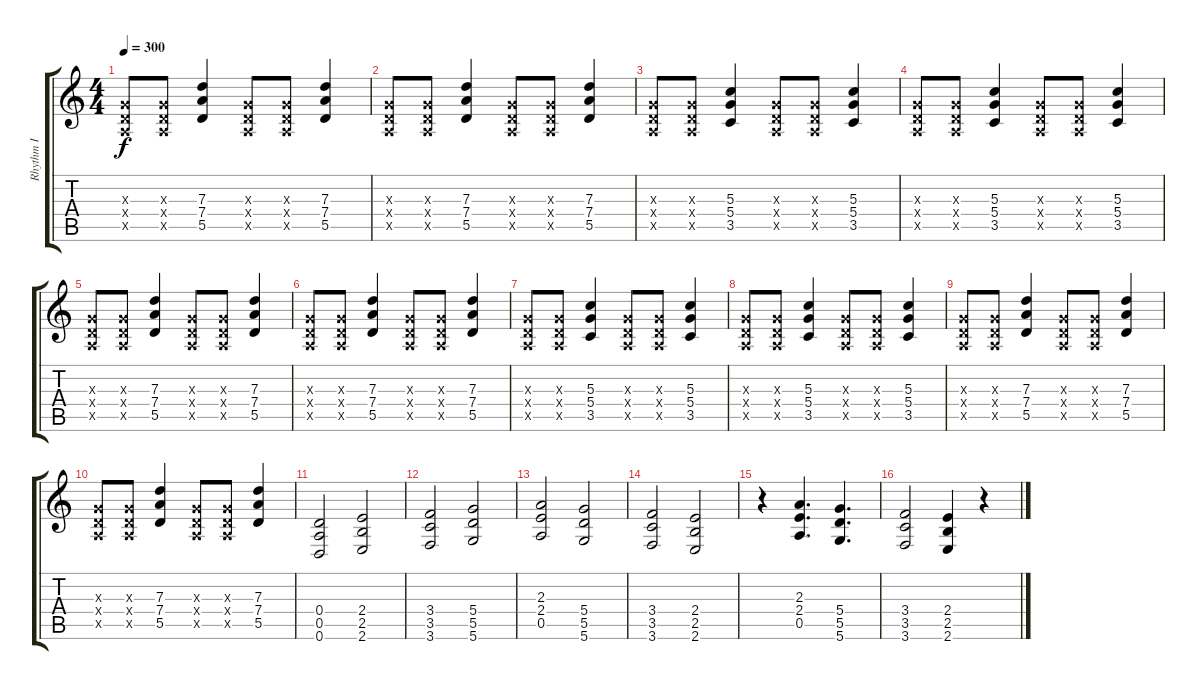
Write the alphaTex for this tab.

\track ("Rhythm I" "Rhythm I") {instrument distortionguitar}
\staff {score tabs}
\tuning (E4 B3 G3 D3 A2 D2) {hide}
\ts (4 4)
\tempo 300
\clef g2
\ks c
(0.3{x} 0.4{x} 0.5{x}).8{dy f} (0.3{x} 0.4{x} 0.5{x}).8 (7.3 7.4 5.5).4 (0.3{x} 0.4{x} 0.5{x}).8 (0.3{x} 0.4{x} 0.5{x}).8 (7.3 7.4 5.5).4 |
(0.3{x} 0.4{x} 0.5{x}).8 (0.3{x} 0.4{x} 0.5{x}).8 (7.3 7.4 5.5).4 (0.3{x} 0.4{x} 0.5{x}).8 (0.3{x} 0.4{x} 0.5{x}).8 (7.3 7.4 5.5).4 |
(0.3{x} 0.4{x} 0.5{x}).8 (0.3{x} 0.4{x} 0.5{x}).8 (5.3 5.4 3.5).4 (0.3{x} 0.4{x} 0.5{x}).8 (0.3{x} 0.4{x} 0.5{x}).8 (5.3 5.4 3.5).4 |
(0.3{x} 0.4{x} 0.5{x}).8 (0.3{x} 0.4{x} 0.5{x}).8 (5.3 5.4 3.5).4 (0.3{x} 0.4{x} 0.5{x}).8 (0.3{x} 0.4{x} 0.5{x}).8 (5.3 5.4 3.5).4 |
(0.3{x} 0.4{x} 0.5{x}).8 (0.3{x} 0.4{x} 0.5{x}).8 (7.3 7.4 5.5).4 (0.3{x} 0.4{x} 0.5{x}).8 (0.3{x} 0.4{x} 0.5{x}).8 (7.3 7.4 5.5).4 |
(0.3{x} 0.4{x} 0.5{x}).8 (0.3{x} 0.4{x} 0.5{x}).8 (7.3 7.4 5.5).4 (0.3{x} 0.4{x} 0.5{x}).8 (0.3{x} 0.4{x} 0.5{x}).8 (7.3 7.4 5.5).4 |
(0.3{x} 0.4{x} 0.5{x}).8 (0.3{x} 0.4{x} 0.5{x}).8 (5.3 5.4 3.5).4 (0.3{x} 0.4{x} 0.5{x}).8 (0.3{x} 0.4{x} 0.5{x}).8 (5.3 5.4 3.5).4 |
(0.3{x} 0.4{x} 0.5{x}).8 (0.3{x} 0.4{x} 0.5{x}).8 (5.3 5.4 3.5).4 (0.3{x} 0.4{x} 0.5{x}).8 (0.3{x} 0.4{x} 0.5{x}).8 (5.3 5.4 3.5).4 |
(0.3{x} 0.4{x} 0.5{x}).8 (0.3{x} 0.4{x} 0.5{x}).8 (7.3 7.4 5.5).4 (0.3{x} 0.4{x} 0.5{x}).8 (0.3{x} 0.4{x} 0.5{x}).8 (7.3 7.4 5.5).4 |
(0.3{x} 0.4{x} 0.5{x}).8 (0.3{x} 0.4{x} 0.5{x}).8 (7.3 7.4 5.5).4 (0.3{x} 0.4{x} 0.5{x}).8 (0.3{x} 0.4{x} 0.5{x}).8 (7.3 7.4 5.5).4 |
(0.4 0.5 0.6).2 (2.4 2.5 2.6).2 |
(3.4 3.5 3.6).2 (5.4 5.5 5.6).2 |
(2.3 2.4 0.5).2 (5.4 5.5 5.6).2 |
(3.4 3.5 3.6).2 (2.4 2.5 2.6).2 |
r.4 (2.3 2.4 0.5).4{d} (5.4 5.5 5.6).4{d} |
(3.4 3.5 3.6).2 (2.4 2.5 2.6).4 r.4
